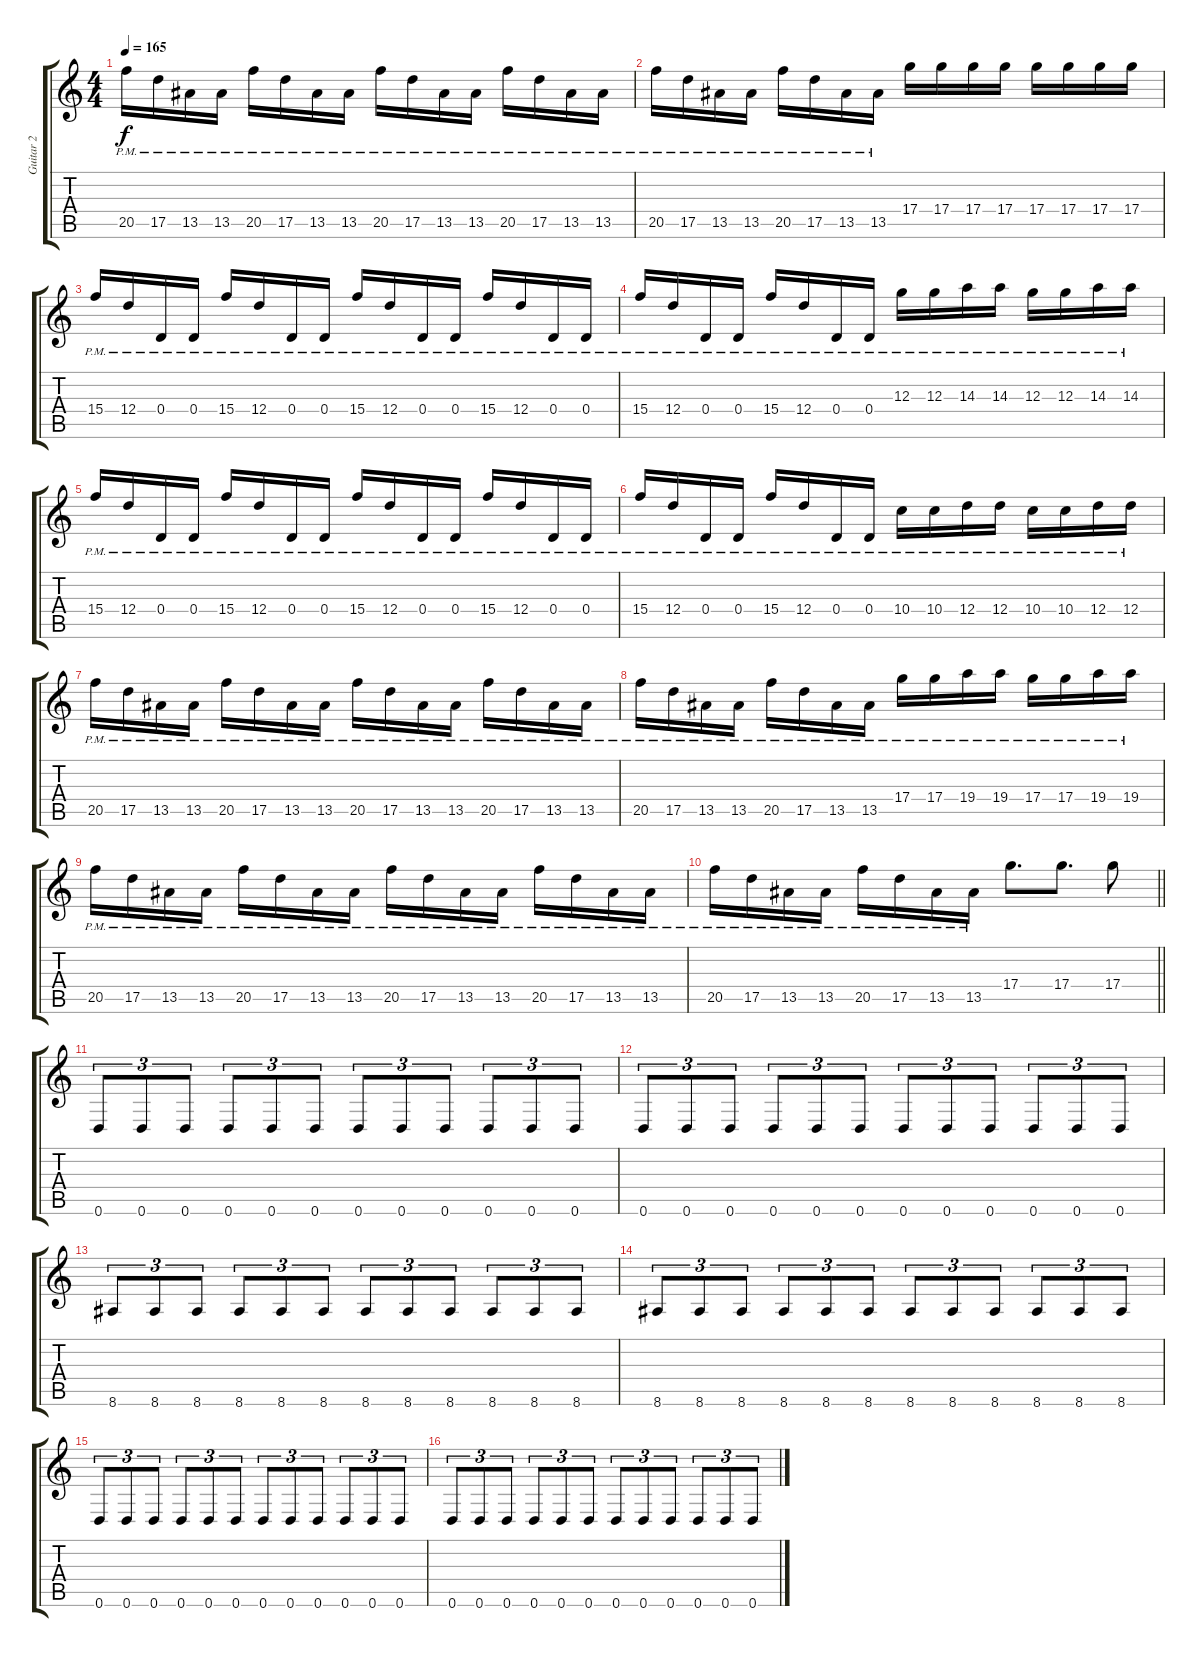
\track ("Guitar 2" "Guitar 2") {instrument distortionguitar}
\staff {score tabs}
\tuning (E4 B3 G3 D3 A2 D2) {hide}
\ts (4 4)
\tempo 165
\clef g2
\ks c
20.5{pm}.16{dy f} 17.5{pm}.16 13.5{pm}.16 13.5{pm}.16 20.5{pm}.16 17.5{pm}.16 13.5{pm}.16 13.5{pm}.16 20.5{pm}.16 17.5{pm}.16 13.5{pm}.16 13.5{pm}.16 20.5{pm}.16 17.5{pm}.16 13.5{pm}.16 13.5{pm}.16 |
20.5{pm}.16 17.5{pm}.16 13.5{pm}.16 13.5{pm}.16 20.5{pm}.16 17.5{pm}.16 13.5{pm}.16 13.5{pm}.16 17.4.16 17.4.16 17.4.16 17.4.16 17.4.16 17.4.16 17.4.16 17.4.16 |
15.4{pm}.16 12.4{pm}.16 0.4{pm}.16 0.4{pm}.16 15.4{pm}.16 12.4{pm}.16 0.4{pm}.16 0.4{pm}.16 15.4{pm}.16 12.4{pm}.16 0.4{pm}.16 0.4{pm}.16 15.4{pm}.16 12.4{pm}.16 0.4{pm}.16 0.4{pm}.16 |
15.4{pm}.16 12.4{pm}.16 0.4{pm}.16 0.4{pm}.16 15.4{pm}.16 12.4{pm}.16 0.4{pm}.16 0.4{pm}.16 12.3{pm}.16 12.3{pm}.16 14.3{pm}.16 14.3{pm}.16 12.3{pm}.16 12.3{pm}.16 14.3{pm}.16 14.3{pm}.16 |
15.4{pm}.16 12.4{pm}.16 0.4{pm}.16 0.4{pm}.16 15.4{pm}.16 12.4{pm}.16 0.4{pm}.16 0.4{pm}.16 15.4{pm}.16 12.4{pm}.16 0.4{pm}.16 0.4{pm}.16 15.4{pm}.16 12.4{pm}.16 0.4{pm}.16 0.4{pm}.16 |
15.4{pm}.16 12.4{pm}.16 0.4{pm}.16 0.4{pm}.16 15.4{pm}.16 12.4{pm}.16 0.4{pm}.16 0.4{pm}.16 10.4{pm}.16 10.4{pm}.16 12.4{pm}.16 12.4{pm}.16 10.4{pm}.16 10.4{pm}.16 12.4{pm}.16 12.4{pm}.16 |
20.5{pm}.16 17.5{pm}.16 13.5{pm}.16 13.5{pm}.16 20.5{pm}.16 17.5{pm}.16 13.5{pm}.16 13.5{pm}.16 20.5{pm}.16 17.5{pm}.16 13.5{pm}.16 13.5{pm}.16 20.5{pm}.16 17.5{pm}.16 13.5{pm}.16 13.5{pm}.16 |
20.5{pm}.16 17.5{pm}.16 13.5{pm}.16 13.5{pm}.16 20.5{pm}.16 17.5{pm}.16 13.5{pm}.16 13.5{pm}.16 17.4{pm}.16 17.4{pm}.16 19.4{pm}.16 19.4{pm}.16 17.4{pm}.16 17.4{pm}.16 19.4{pm}.16 19.4{pm}.16 |
20.5{pm}.16 17.5{pm}.16 13.5{pm}.16 13.5{pm}.16 20.5{pm}.16 17.5{pm}.16 13.5{pm}.16 13.5{pm}.16 20.5{pm}.16 17.5{pm}.16 13.5{pm}.16 13.5{pm}.16 20.5{pm}.16 17.5{pm}.16 13.5{pm}.16 13.5{pm}.16 |
\barLineRight lightlight
20.5{pm}.16 17.5{pm}.16 13.5{pm}.16 13.5{pm}.16 20.5{pm}.16 17.5{pm}.16 13.5{pm}.16 13.5{pm}.16 17.4.8{d} 17.4.8{d} 17.4.8 |
0.6.8{tu (3 2) volume 12 balance 8} 0.6.8{tu (3 2)} 0.6.8{tu (3 2)} 0.6.8{tu (3 2)} 0.6.8{tu (3 2)} 0.6.8{tu (3 2)} 0.6.8{tu (3 2)} 0.6.8{tu (3 2)} 0.6.8{tu (3 2)} 0.6.8{tu (3 2)} 0.6.8{tu (3 2)} 0.6.8{tu (3 2)} |
0.6.8{tu (3 2)} 0.6.8{tu (3 2)} 0.6.8{tu (3 2)} 0.6.8{tu (3 2)} 0.6.8{tu (3 2)} 0.6.8{tu (3 2)} 0.6.8{tu (3 2)} 0.6.8{tu (3 2)} 0.6.8{tu (3 2)} 0.6.8{tu (3 2)} 0.6.8{tu (3 2)} 0.6.8{tu (3 2)} |
8.6.8{tu (3 2)} 8.6.8{tu (3 2)} 8.6.8{tu (3 2)} 8.6.8{tu (3 2)} 8.6.8{tu (3 2)} 8.6.8{tu (3 2)} 8.6.8{tu (3 2)} 8.6.8{tu (3 2)} 8.6.8{tu (3 2)} 8.6.8{tu (3 2)} 8.6.8{tu (3 2)} 8.6.8{tu (3 2)} |
8.6.8{tu (3 2)} 8.6.8{tu (3 2)} 8.6.8{tu (3 2)} 8.6.8{tu (3 2)} 8.6.8{tu (3 2)} 8.6.8{tu (3 2)} 8.6.8{tu (3 2)} 8.6.8{tu (3 2)} 8.6.8{tu (3 2)} 8.6.8{tu (3 2)} 8.6.8{tu (3 2)} 8.6.8{tu (3 2)} |
0.6.8{tu (3 2)} 0.6.8{tu (3 2)} 0.6.8{tu (3 2)} 0.6.8{tu (3 2)} 0.6.8{tu (3 2)} 0.6.8{tu (3 2)} 0.6.8{tu (3 2)} 0.6.8{tu (3 2)} 0.6.8{tu (3 2)} 0.6.8{tu (3 2)} 0.6.8{tu (3 2)} 0.6.8{tu (3 2)} |
0.6.8{tu (3 2)} 0.6.8{tu (3 2)} 0.6.8{tu (3 2)} 0.6.8{tu (3 2)} 0.6.8{tu (3 2)} 0.6.8{tu (3 2)} 0.6.8{tu (3 2)} 0.6.8{tu (3 2)} 0.6.8{tu (3 2)} 0.6.8{tu (3 2)} 0.6.8{tu (3 2)} 0.6.8{tu (3 2)}
